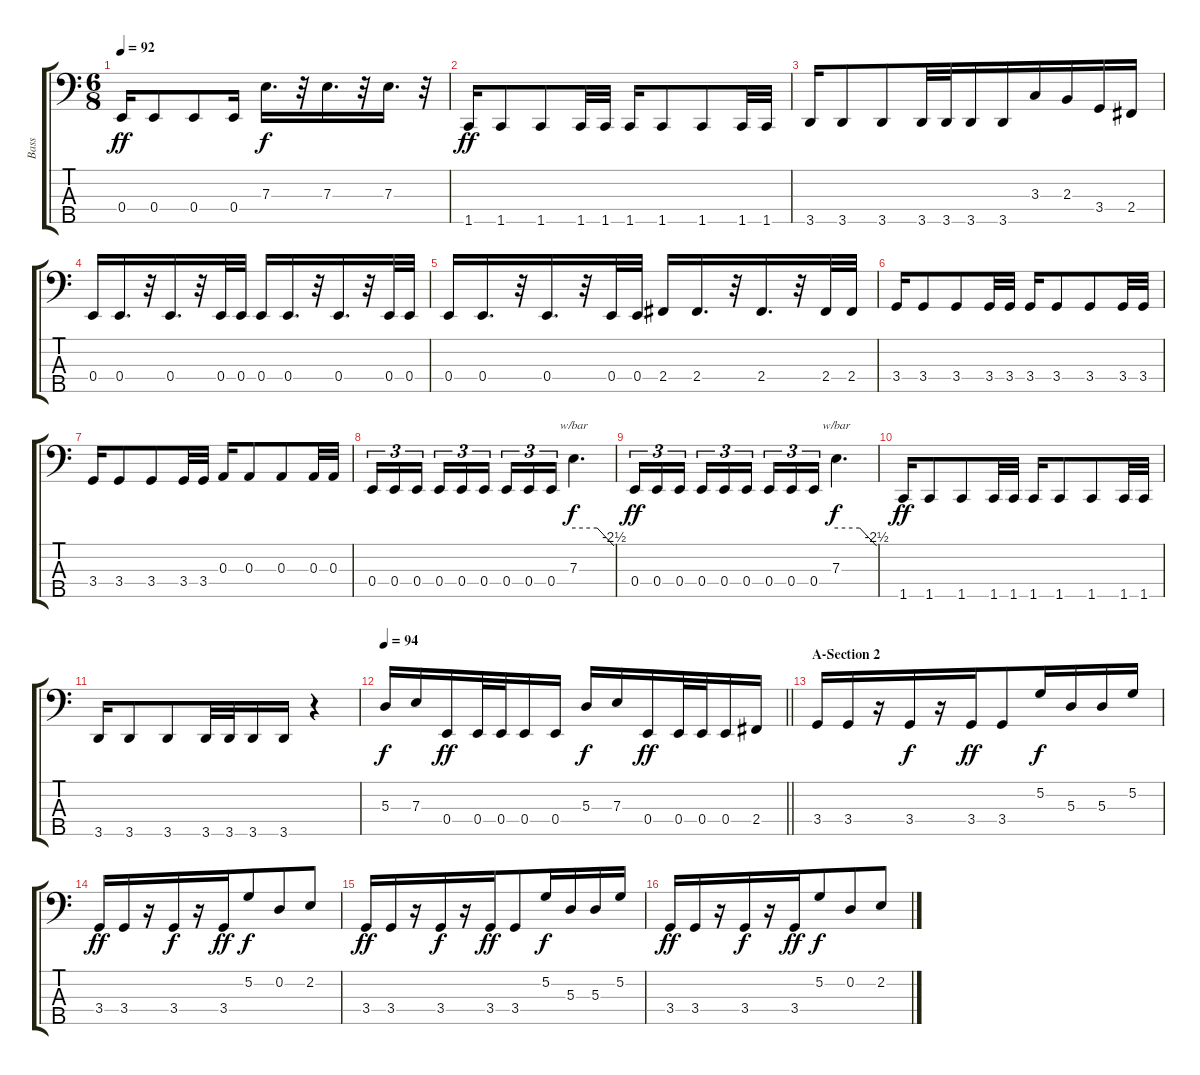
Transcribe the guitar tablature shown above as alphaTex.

\track ("Bass" "Bass") {instrument electricbassfinger bank 50}
\staff {score tabs}
\tuning (G2 D2 A1 E1 B0) {hide}
\ts (6 8)
\tempo 92
\clef f4
\ks c
0.4.16{dy ff beam merge} 0.4.8 0.4.8 0.4.16 7.3.16{d dy f beam merge} r.32 7.3.16{d} r.32 7.3.16{d} r.32 |
1.5.16{dy ff beam merge} 1.5.8 1.5.8 1.5.32 1.5.32 1.5.16{beam merge} 1.5.8 1.5.8 1.5.32 1.5.32 |
3.5.16{beam merge} 3.5.8 3.5.8 3.5.32 3.5.32{beam merge} 3.5.16 3.5.16 3.3.16{beam merge} 2.3.16{beam merge} 3.4.16 2.4.16 |
0.4.16{beam merge} 0.4.16{d beam merge} r.32 0.4.16{d} r.32 0.4.32{beam merge} 0.4.32 0.4.16{beam merge} 0.4.16{d beam merge} r.32 0.4.16{d} r.32 0.4.32{beam merge} 0.4.32 |
0.4.16{beam merge} 0.4.16{d beam merge} r.32 0.4.16{d} r.32 0.4.32{beam merge} 0.4.32 2.4.16{beam merge} 2.4.16{d beam merge} r.32 2.4.16{d} r.32 2.4.32{beam merge} 2.4.32 |
3.4.16{beam merge} 3.4.8 3.4.8 3.4.32 3.4.32 3.4.16{beam merge} 3.4.8 3.4.8 3.4.32 3.4.32 |
3.4.16{beam merge} 3.4.8 3.4.8 3.4.32 3.4.32 0.3.16{beam merge} 0.3.8 0.3.8 0.3.32 0.3.32 |
0.4.16{tu (3 2)} 0.4.16{tu (3 2)} 0.4.16{tu (3 2) beam splitsecondary} 0.4.16{tu (3 2)} 0.4.16{tu (3 2) beam merge} 0.4.16{tu (3 2) beam splitsecondary} 0.4.16{tu (3 2)} 0.4.16{tu (3 2)} 0.4.16{tu (3 2)} 7.3.4{d tbe (custom default 0 0 35 0 60 -10) dy f} |
0.4.16{tu (3 2) dy ff} 0.4.16{tu (3 2)} 0.4.16{tu (3 2) beam splitsecondary} 0.4.16{tu (3 2)} 0.4.16{tu (3 2) beam merge} 0.4.16{tu (3 2) beam splitsecondary} 0.4.16{tu (3 2)} 0.4.16{tu (3 2)} 0.4.16{tu (3 2)} 7.3.4{d tbe (custom default 0 0 35 0 60 -10) dy f} |
1.5.16{dy ff beam merge} 1.5.8 1.5.8 1.5.32 1.5.32 1.5.16{beam merge} 1.5.8 1.5.8 1.5.32 1.5.32 |
3.5.16{beam merge} 3.5.8 3.5.8 3.5.32 3.5.32{beam merge} 3.5.16 3.5.16 r.4 |
\tempo 94
\barLineRight lightlight
5.3.16{dy f beam merge} 7.3.16 0.4.16{dy ff beam merge} 0.4.32 0.4.32{beam merge} 0.4.16 0.4.16 5.3.16{dy f beam merge} 7.3.16 0.4.16{dy ff beam merge} 0.4.32 0.4.32{beam merge} 0.4.16 2.4.16 |
\section ("" "A-Section 2")
3.4.16 3.4.16 r.16 3.4.16{dy f beam merge} r.16 3.4.16{dy ff beam merge} 3.4.8 5.2.16{dy f} 5.3.16 5.3.16 5.2.16 |
3.4.16{dy ff} 3.4.16 r.16 3.4.16{dy f beam merge} r.16 3.4.16{dy ff beam merge} 5.2.8{dy f} 0.2.8 2.2.8 |
3.4.16{dy ff} 3.4.16 r.16 3.4.16{dy f beam merge} r.16 3.4.16{dy ff beam merge} 3.4.8 5.2.16{dy f} 5.3.16 5.3.16 5.2.16 |
3.4.16{dy ff} 3.4.16 r.16 3.4.16{dy f beam merge} r.16 3.4.16{dy ff beam merge} 5.2.8{dy f} 0.2.8 2.2.8
